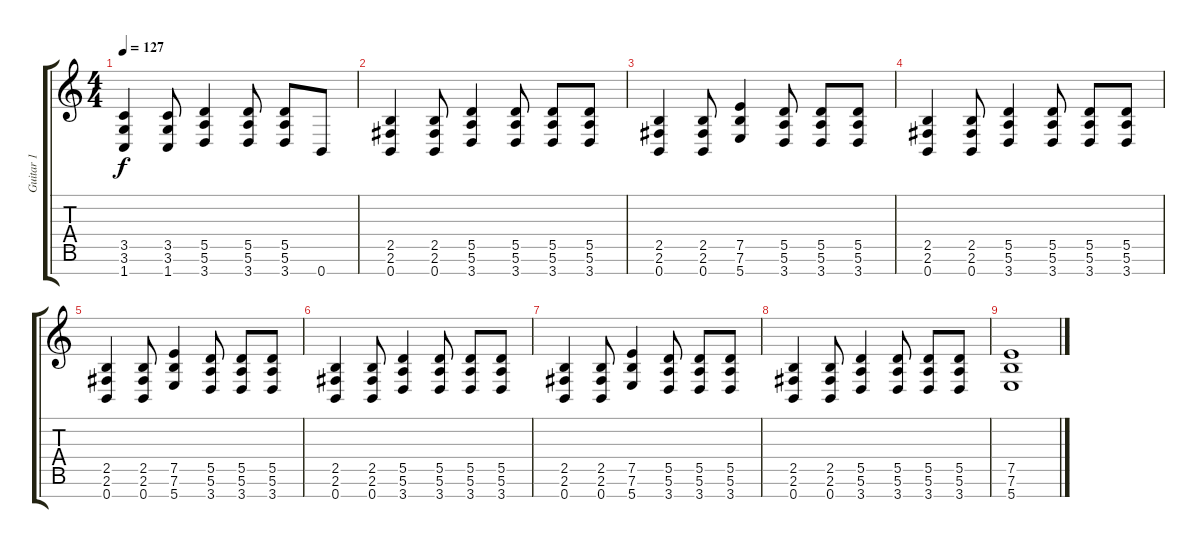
\track ("Guitar 1" "Guitar 1") {instrument distortionguitar}
\staff {score tabs}
\tuning (E4 B3 G3 D3 A2 E2 B1) {hide}
\ts (4 4)
\tempo 127
\clef g2
\ks c
(3.5 3.6 1.7).4{dy f} (3.5 3.6 1.7).8 (5.5 5.6 3.7).4 (5.5 5.6 3.7).8 (5.5 5.6 3.7).8 0.7.8 |
(2.5 2.6 0.7).4 (2.5 2.6 0.7).8 (5.5 5.6 3.7).4 (5.5 5.6 3.7).8 (5.5 5.6 3.7).8 (5.5 5.6 3.7).8 |
(2.5 2.6 0.7).4 (2.5 2.6 0.7).8 (7.5 7.6 5.7).4 (5.5 5.6 3.7).8 (5.5 5.6 3.7).8 (5.5 5.6 3.7).8 |
(2.5 2.6 0.7).4 (2.5 2.6 0.7).8 (5.5 5.6 3.7).4 (5.5 5.6 3.7).8 (5.5 5.6 3.7).8 (5.5 5.6 3.7).8 |
(2.5 2.6 0.7).4 (2.5 2.6 0.7).8 (7.5 7.6 5.7).4 (5.5 5.6 3.7).8 (5.5 5.6 3.7).8 (5.5 5.6 3.7).8 |
(2.5 2.6 0.7).4 (2.5 2.6 0.7).8 (5.5 5.6 3.7).4 (5.5 5.6 3.7).8 (5.5 5.6 3.7).8 (5.5 5.6 3.7).8 |
(2.5 2.6 0.7).4 (2.5 2.6 0.7).8 (7.5 7.6 5.7).4 (5.5 5.6 3.7).8 (5.5 5.6 3.7).8 (5.5 5.6 3.7).8 |
(2.5 2.6 0.7).4 (2.5 2.6 0.7).8 (5.5 5.6 3.7).4 (5.5 5.6 3.7).8 (5.5 5.6 3.7).8 (5.5 5.6 3.7).8 |
(7.5 7.6 5.7).1
